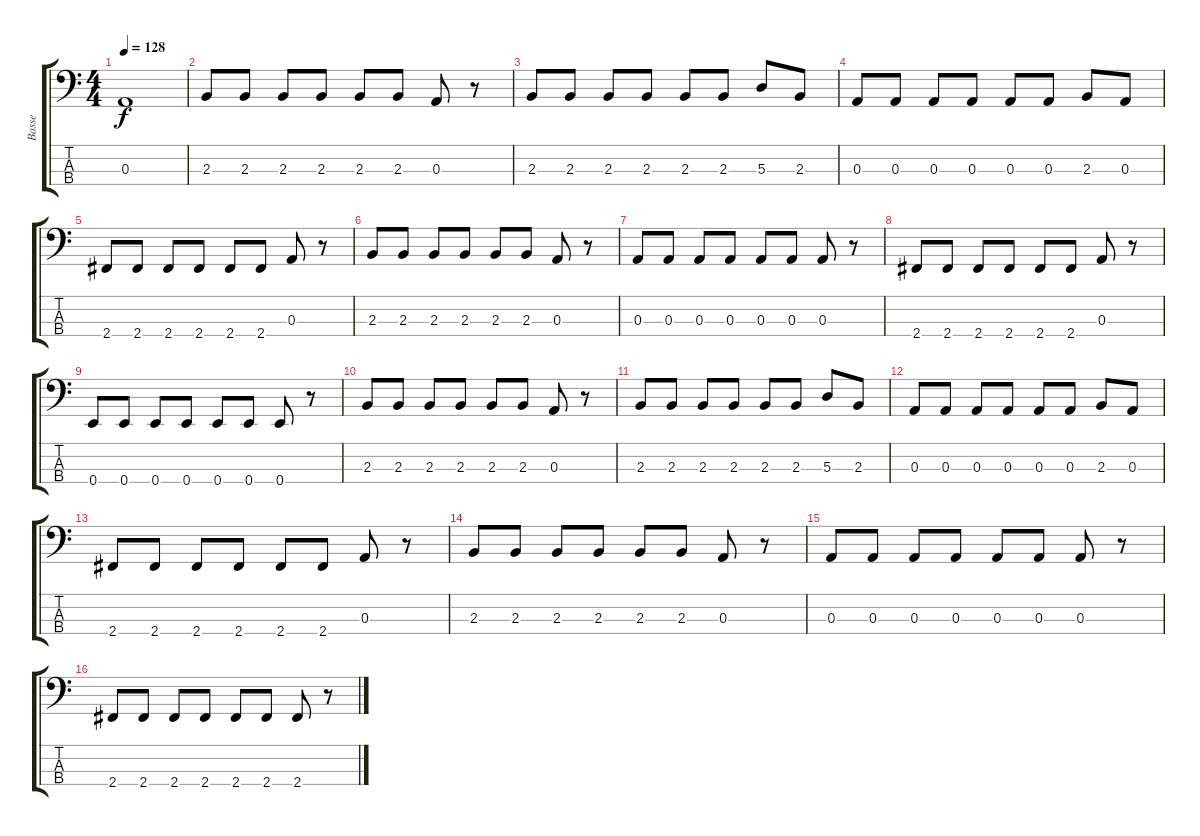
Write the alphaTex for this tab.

\track ("Basse" "Basse") {instrument electricbasspick}
\staff {score tabs}
\tuning (G2 D2 A1 E1) {hide}
\ts (4 4)
\tempo 128
\clef f4
\ks c
0.3.1{dy f} |
2.3.8 2.3.8 2.3.8 2.3.8 2.3.8 2.3.8 0.3.8 r.8 |
2.3.8 2.3.8 2.3.8 2.3.8 2.3.8 2.3.8 5.3.8 2.3.8 |
0.3.8 0.3.8 0.3.8 0.3.8 0.3.8 0.3.8 2.3.8 0.3.8 |
2.4.8 2.4.8 2.4.8 2.4.8 2.4.8 2.4.8 0.3.8 r.8 |
2.3.8 2.3.8 2.3.8 2.3.8 2.3.8 2.3.8 0.3.8 r.8 |
0.3.8 0.3.8 0.3.8 0.3.8 0.3.8 0.3.8 0.3.8 r.8 |
2.4.8 2.4.8 2.4.8 2.4.8 2.4.8 2.4.8 0.3.8 r.8 |
0.4.8 0.4.8 0.4.8 0.4.8 0.4.8 0.4.8 0.4.8 r.8 |
2.3.8 2.3.8 2.3.8 2.3.8 2.3.8 2.3.8 0.3.8 r.8 |
2.3.8 2.3.8 2.3.8 2.3.8 2.3.8 2.3.8 5.3.8 2.3.8 |
0.3.8 0.3.8 0.3.8 0.3.8 0.3.8 0.3.8 2.3.8 0.3.8 |
2.4.8 2.4.8 2.4.8 2.4.8 2.4.8 2.4.8 0.3.8 r.8 |
2.3.8 2.3.8 2.3.8 2.3.8 2.3.8 2.3.8 0.3.8 r.8 |
0.3.8 0.3.8 0.3.8 0.3.8 0.3.8 0.3.8 0.3.8 r.8 |
2.4.8 2.4.8 2.4.8 2.4.8 2.4.8 2.4.8 2.4.8 r.8
